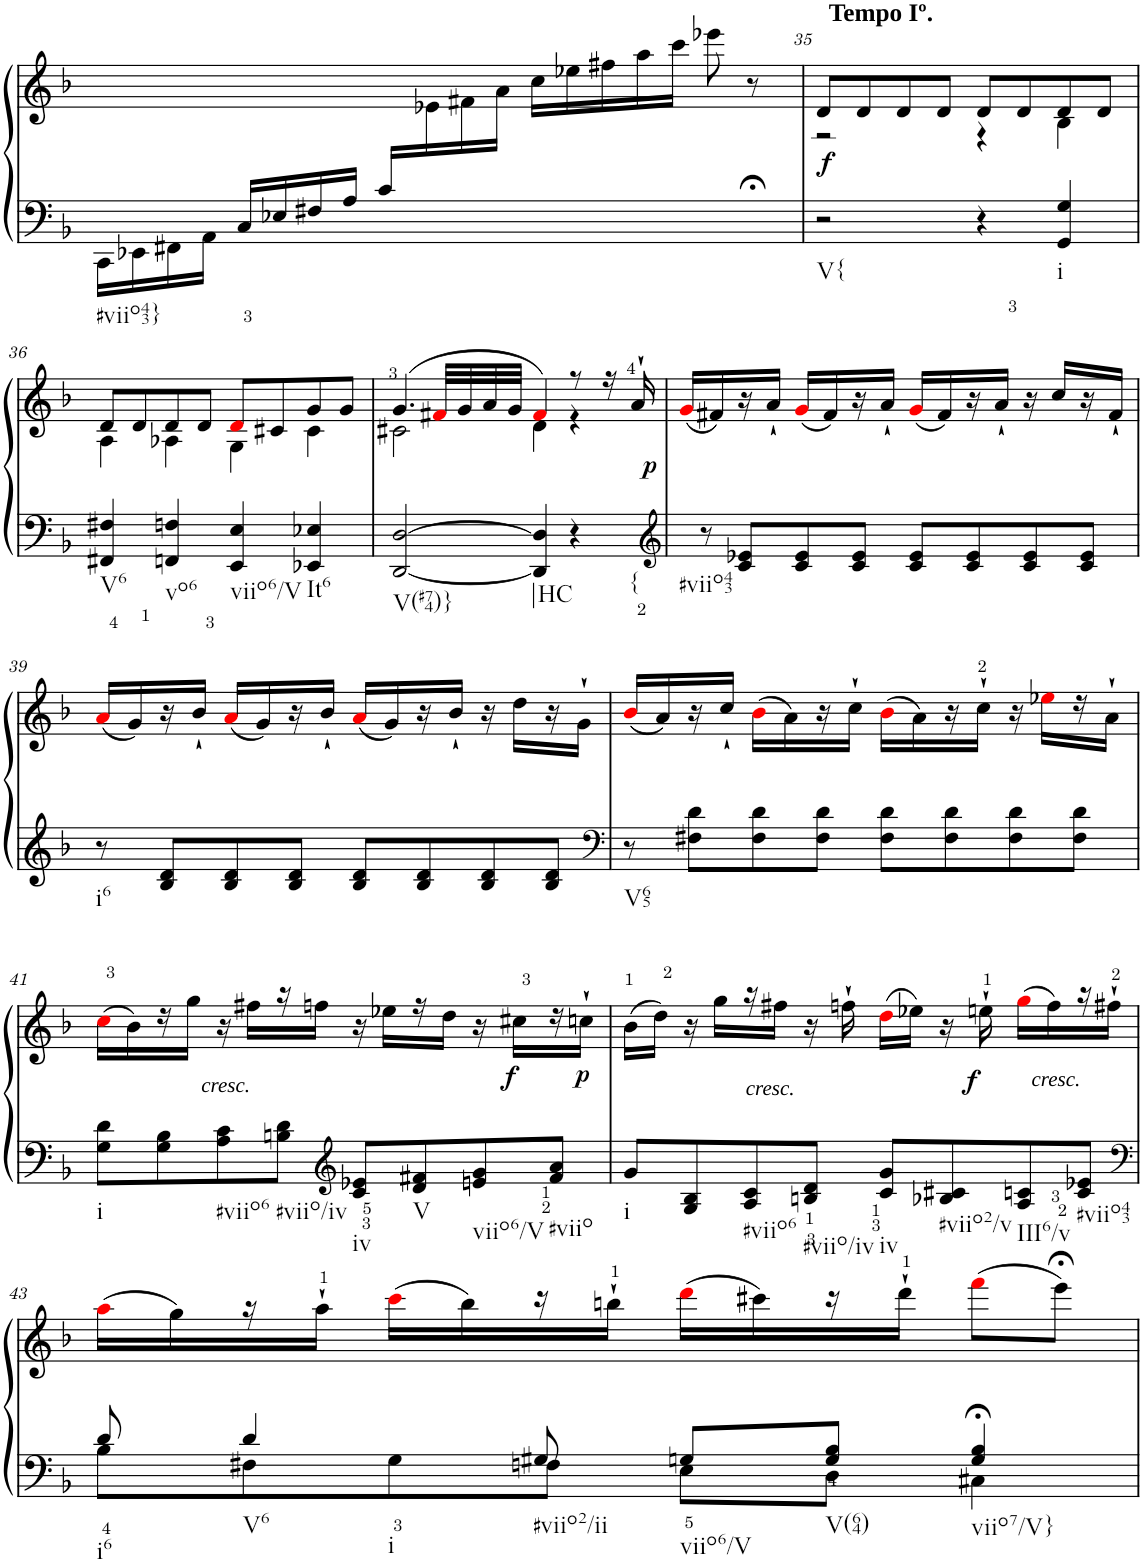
**kern	**kern	**dynam	**harte
*part1	*part1	*part1	*part1
*staff2	*staff1	*staff1/2	*
*I"Piano	*	*	*
*I'Pno	*	*	*
!!LO:PB:g=z
*clefF4	*clefG2	*	*
*k[b-]	*k[b-]	*	*
*M4/4	*M4/4	*	*
=34X1	=34X1	=34X1	=34X1
*	*^	*	*
16CC\LL	1ryy	16ryy	.	.
*	*v	*v	*	*
16EE-X\	.	.	.
16FF#X\	.	.	.
16AA\JJ	.	.	.
16C/LL	.	.	.
16E-X/	.	.	.
16F#X/	.	.	.
16A/JJ	.	.	.
16c/LL	.	.	.
*	*^	*	*
8ryy	.	16e-X\	.	.
.	.	16f#X\	.	.
.	.	16a\JJ	.	.
.	.	16cc\LL	.	.
.	.	16ee-X\	.	.
.	.	16ff#X\	.	.
.	.	16aa\	.	.
.	4ryy	16ccc\JJ	.	.
.	.	8eee-X\	.	.
8r;<	.	8ryy	.	.
.	16ryy	.	.	.
=35	=35	=35	=35	=35
!	!LO:TX:a:B:t=Tempo Iº.	!	!	!
!	!	!	!LO:DY:b	!
2r	8d/L	2r	f	.
.	8d/	.	.	.
.	8d/	.	.	.
.	8d/J	.	.	.
4r	8d/L	4r	.	.
.	8d/	.	.	.
4GG/ 4G/	8d/	4B-\	.	.
.	8d/J	.	.	.
!!LO:LB:g=z	!!
=36	=36	=36	=36	=36
4FF#X/ 4F#X/	8d/L	4A\	.	.
.	8d/	.	.	.
4FFn/ 4Fn/	8d/	4A-X\	.	.
.	8d/J	.	.	.
4EE/ 4E/	8di/L	4G\	.	.
.	8c#X/	.	.	.
4EE-X/ 4E-X/	8g/	4c#\	.	.
.	8g/J	.	.	.
=37	=37	=37	=37	=37
[2DD/ [2D/	(4.g/	2c#X\	.	.
.	32f#Xi/LLL	.	.	.
.	32g/	.	.	.
.	32a/	.	.	.
.	32g/JJJ	.	.	.
!	!	!	!	!LO:H:kt=|HC
4DD/] 4D/]	4f#i/)	4d\	.	N
!	!	!	!	!LO:H:kt={
4r	8r	4r	.	N
.	16r	.	.	.
!	!	!	!LO:DY:b	!
.	16a`/	.	p	.
*	*v	*v	*	*
=38	=38	=38	=38
*clefG2	*	*	*
8r	(16gi/LL	.	.
.	16f#X/)	.	.
8c/ 8e-X/L	16r	.	.
.	16a`/JJ	.	.
8c/ 8e-/	(16gi/LL	.	.
.	16f#/)	.	.
8c/ 8e-/J	16r	.	.
.	16a`/JJ	.	.
8c/ 8e-/L	(16gi/LL	.	.
.	16f#/)	.	.
8c/ 8e-/	16r	.	.
.	16a`/JJ	.	.
8c/ 8e-/	16r	.	.
.	16cc/LL	.	.
8c/ 8e-/J	16r	.	.
.	16f#`/JJ	.	.
!!LO:LB:g=z
=39	=39	=39	=39
8r	(16ai/LL	.	.
.	16g/)	.	.
8B-/ 8d/L	16r	.	.
.	16b-`/JJ	.	.
8B-/ 8d/	(16ai/LL	.	.
.	16g/)	.	.
8B-/ 8d/J	16r	.	.
.	16b-`/JJ	.	.
8B-/ 8d/L	(16ai/LL	.	.
.	16g/)	.	.
8B-/ 8d/	16r	.	.
.	16b-`/JJ	.	.
8B-/ 8d/	16r	.	.
.	16dd\LL	.	.
8B-/ 8d/J	16r	.	.
.	16g`\JJ	.	.
=40	=40	=40	=40
*clefF4	*	*	*
8r	(16b-i/LL	.	.
.	16a/)	.	.
8F#X\ 8d\L	16r	.	.
.	16cc`/JJ	.	.
8F#\ 8d\	(16b-i\LL	.	.
.	16a\)	.	.
8F#\ 8d\J	16r	.	.
.	16cc`\JJ	.	.
8F#\ 8d\L	(16b-i\LL	.	.
.	16a\)	.	.
8F#\ 8d\	16r	.	.
.	16cc`\JJ	.	.
8F#\ 8d\	16r	.	.
.	16ee-Xi\LL	.	.
8F#\ 8d\J	16r	.	.
.	16a`\JJ	.	.
!!LO:LB:g=z
=41	=41	=41	=41
8G\ 8d\L	(16cci\LL	.	.
.	16b-\)	.	.
8G\ 8B-\	16r	.	.
.	16gg\JJ	.	.
!	!	!LO:DY:b	!
8A\ 8c\	16r	other-dynamics	.
.	16ff#X\LL	.	.
8Bn\ 8d\J	16r	.	.
.	16ffn\JJ	.	.
*clefG2	*	*	*
8c/ 8e-X/L	16r	.	.
.	16ee-X\LL	.	.
8d/ 8f#X/	16r	.	.
.	16dd\JJ	.	.
8en/ 8g/	16r	.	.
!	!	!LO:DY:b	!
.	16cc#X\LL	f	.
8f#/ 8a/J	16r	.	.
!	!	!LO:DY:b	!
.	16ccn`\JJ	p	.
=42	=42	=42	=42
8g/L	(16b-\LL	.	.
.	16dd\JJ)	.	.
8G/ 8B-/	16r	.	.
.	16gg\LL	.	.
8A/ 8c/	16r	.	.
!	!	!LO:DY:b	!
.	16ff#X\JJ	other-dynamics	.
8Bn/ 8d/J	16r	.	.
.	16ffn`\	.	.
8c/ 8g/L	(16ddi\LL	.	.
.	16ee-X\JJ)	.	.
8B-X/ 8c#X/	16r	.	.
!	!	!LO:DY:b	!
.	16een`\	f	.
8A/ 8cn/	(16ggi\LL	.	.
!	!	!LO:DY:b	!
.	16ff\)	other-dynamics	.
8c/ 8e-X/J	16r	.	.
.	16ff#X`\JJ	.	.
!!LO:LB:g=z
=43	=43	=43	=43
*clefF4	*	*	*
*^	*	*	*
8d/	8B-\L	(16aai\LL	.	.
.	.	16gg\)	.	.
4d/	8F#X\	16r	.	.
.	.	16aa`\JJ	.	.
.	8G\	(16ccci\LL	.	.
.	.	16bb-\)	.	.
8G#X/	8Fn\J	16r	.	.
.	.	16bbn`\JJ	.	.
8Gn/L	8E\L	(16dddi\LL	.	.
.	.	16ccc#X\)	.	.
8G/ 8B-/J	8D\J	16r	.	.
.	.	16ddd`\JJ	.	.
4G/;< 4B-/;<	4C#X\	(8fffi\L	.	.
.	.	8eee;<\J)	.	.
*v	*v	*	*	*
=	=	=	=
*-	*-	*-	*-
